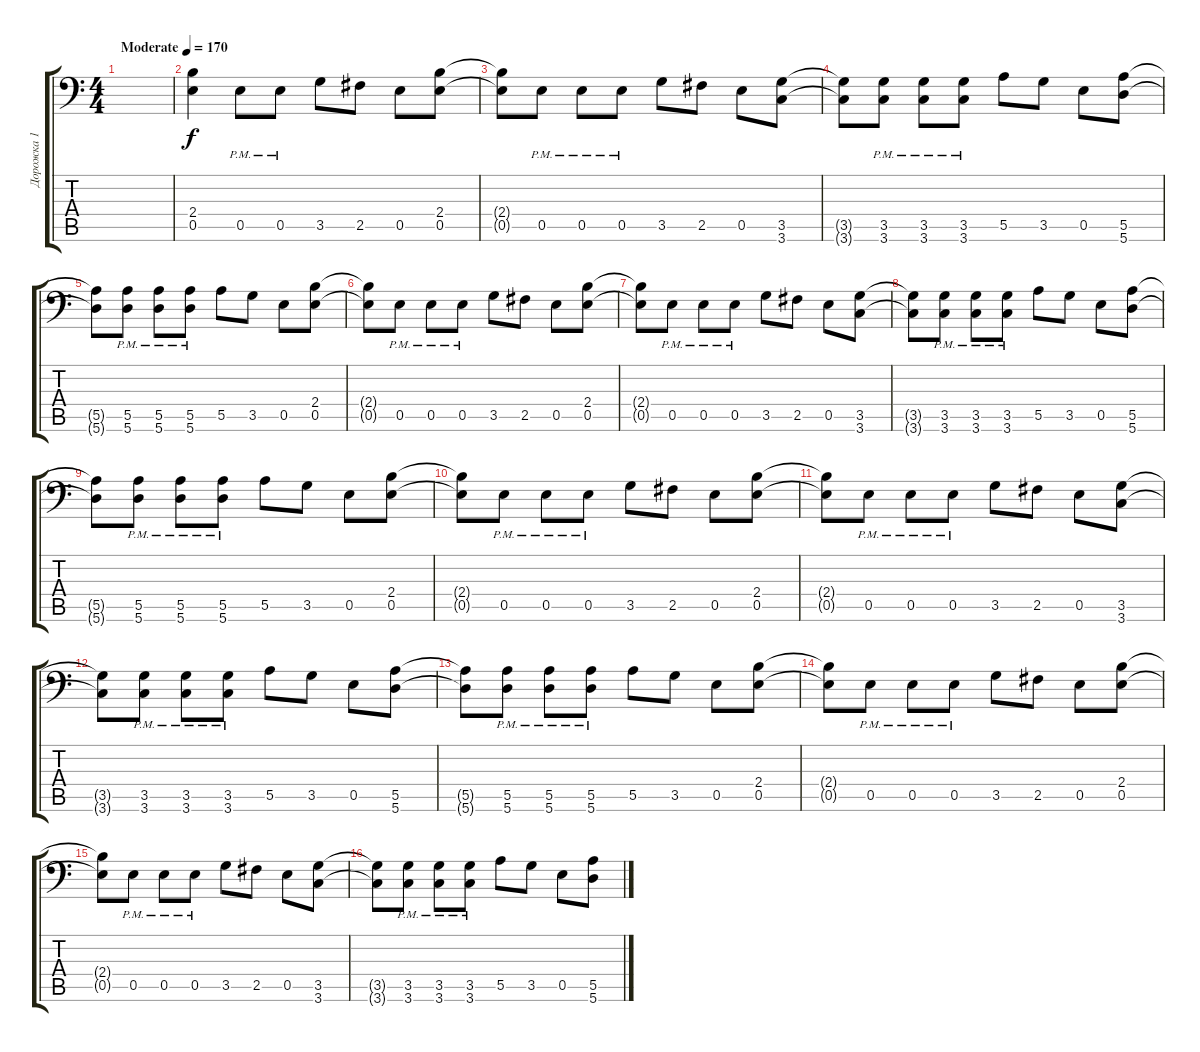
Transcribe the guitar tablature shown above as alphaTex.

\track ("Дорожка 1" "Дорожка 1") {instrument distortionguitar}
\staff {score tabs}
\tuning (B3 Gb3 D3 A2 E2 A1) {hide}
\ts (4 4)
\tempo (170 "Moderate")
\clef f4
\ks c
|
(2.4 0.5).4 0.5{pm}.8 0.5{pm}.8 3.5.8 2.5.8 0.5.8 (2.4 0.5).8 |
(2.4{t} 0.5{t}).8 0.5{pm}.8 0.5{pm}.8 0.5{pm}.8 3.5.8 2.5.8 0.5.8 (3.5 3.6).8 |
(3.5{t} 3.6{t}).8 (3.5{pm} 3.6{pm}).8 (3.5{pm} 3.6{pm}).8 (3.5{pm} 3.6{pm}).8 5.5.8 3.5.8 0.5.8 (5.5 5.6).8 |
(5.5{t} 5.6{t}).8 (5.5{pm} 5.6{pm}).8 (5.5{pm} 5.6{pm}).8 (5.5{pm} 5.6{pm}).8 5.5.8 3.5.8 0.5.8 (2.4 0.5).8 |
(2.4{t} 0.5{t}).8 0.5{pm}.8 0.5{pm}.8 0.5{pm}.8 3.5.8 2.5.8 0.5.8 (2.4 0.5).8 |
(2.4{t} 0.5{t}).8 0.5{pm}.8 0.5{pm}.8 0.5{pm}.8 3.5.8 2.5.8 0.5.8 (3.5 3.6).8 |
(3.5{t} 3.6{t}).8 (3.5{pm} 3.6{pm}).8 (3.5{pm} 3.6{pm}).8 (3.5{pm} 3.6{pm}).8 5.5.8 3.5.8 0.5.8 (5.5 5.6).8 |
(5.5{t} 5.6{t}).8 (5.5{pm} 5.6{pm}).8 (5.5{pm} 5.6{pm}).8 (5.5{pm} 5.6{pm}).8 5.5.8 3.5.8 0.5.8 (2.4 0.5).8 |
(2.4{t} 0.5{t}).8 0.5{pm}.8 0.5{pm}.8 0.5{pm}.8 3.5.8 2.5.8 0.5.8 (2.4 0.5).8 |
(2.4{t} 0.5{t}).8 0.5{pm}.8 0.5{pm}.8 0.5{pm}.8 3.5.8 2.5.8 0.5.8 (3.5 3.6).8 |
(3.5{t} 3.6{t}).8 (3.5{pm} 3.6{pm}).8 (3.5{pm} 3.6{pm}).8 (3.5{pm} 3.6{pm}).8 5.5.8 3.5.8 0.5.8 (5.5 5.6).8 |
(5.5{t} 5.6{t}).8 (5.5{pm} 5.6{pm}).8 (5.5{pm} 5.6{pm}).8 (5.5{pm} 5.6{pm}).8 5.5.8 3.5.8 0.5.8 (2.4 0.5).8 |
(2.4{t} 0.5{t}).8 0.5{pm}.8 0.5{pm}.8 0.5{pm}.8 3.5.8 2.5.8 0.5.8 (2.4 0.5).8 |
(2.4{t} 0.5{t}).8 0.5{pm}.8 0.5{pm}.8 0.5{pm}.8 3.5.8 2.5.8 0.5.8 (3.5 3.6).8 |
(3.5{t} 3.6{t}).8 (3.5{pm} 3.6{pm}).8 (3.5{pm} 3.6{pm}).8 (3.5{pm} 3.6{pm}).8 5.5.8 3.5.8 0.5.8 (5.5 5.6).8
